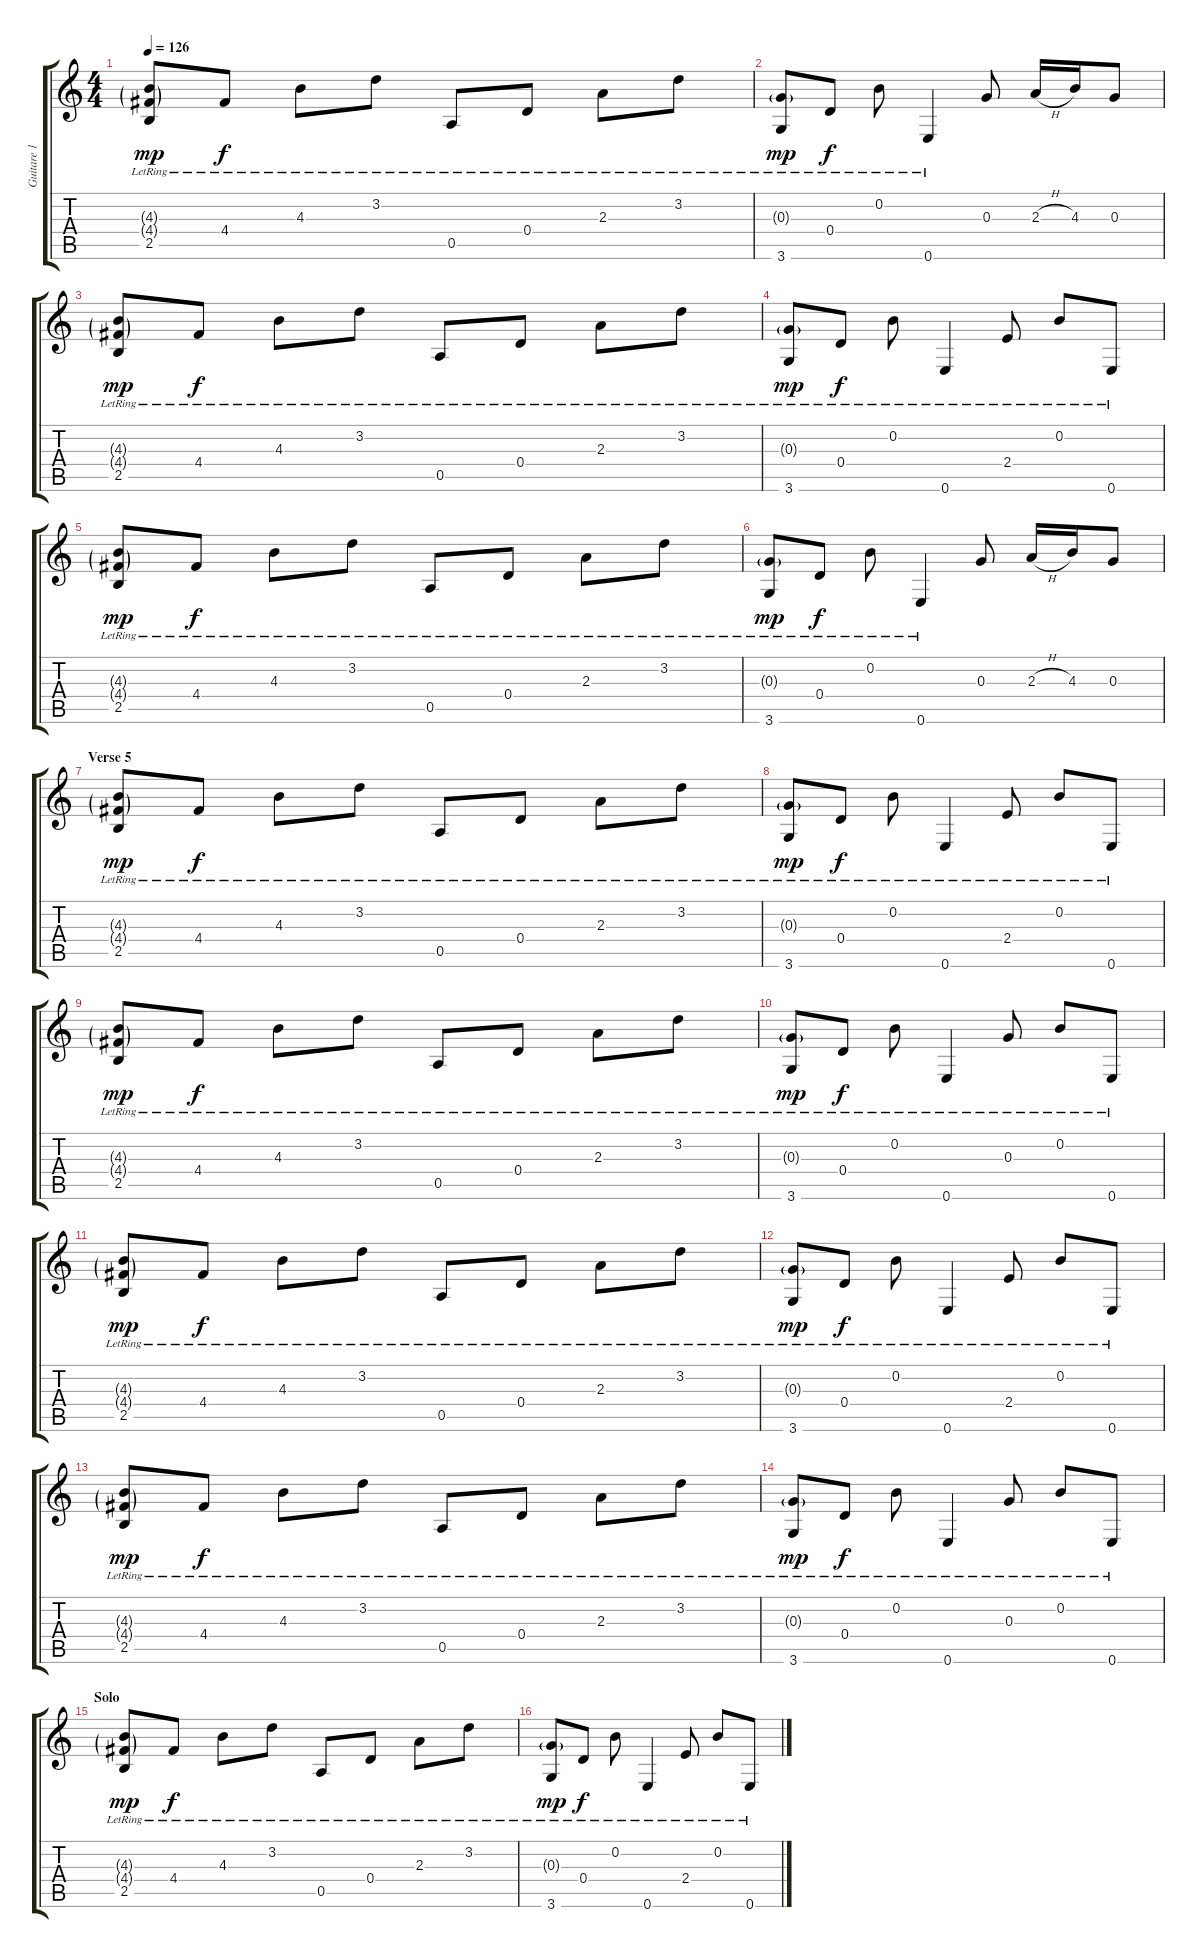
\track ("Guitare 1 (Rythm)" "Guitare 1 ") {instrument acousticguitarsteel}
\staff {score tabs}
\tuning (E4 B3 G3 D3 A2 E2) {hide}
\ts (4 4)
\tempo 126
\clef g2
\ks c
(4.3{g} 4.4{g lr} 2.5{lr}).8{dy mp} 4.4{lr}.8{dy f} 4.3{lr}.8 3.2{lr}.8 0.5{lr}.8 0.4{lr}.8 2.3{lr}.8 3.2{lr}.8 |
(0.3{g} 3.6{lr}).8{dy mp} 0.4{lr}.8{dy f} 0.2{lr}.8 0.6{lr}.4 0.3.8 2.3{h}.16 4.3.16 0.3.8 |
(4.3{g lr} 4.4{g} 2.5{lr}).8{dy mp} 4.4{lr}.8{dy f} 4.3{lr}.8 3.2{lr}.8 0.5{lr}.8 0.4{lr}.8 2.3{lr}.8 3.2{lr}.8 |
(0.3{g} 3.6{lr}).8{dy mp} 0.4{lr}.8{dy f} 0.2{lr}.8 0.6{lr}.4 2.4{lr}.8 0.2{lr}.8 0.6{lr}.8 |
(4.3{g} 4.4{g lr} 2.5{lr}).8{dy mp} 4.4{lr}.8{dy f} 4.3{lr}.8 3.2{lr}.8 0.5{lr}.8 0.4{lr}.8 2.3{lr}.8 3.2{lr}.8 |
(0.3{g} 3.6{lr}).8{dy mp} 0.4{lr}.8{dy f} 0.2{lr}.8 0.6{lr}.4 0.3.8 2.3{h}.16 4.3.16 0.3.8 |
\section ("" "Verse 5")
(4.3{g lr} 4.4{g} 2.5{lr}).8{dy mp} 4.4{lr}.8{dy f} 4.3{lr}.8 3.2{lr}.8 0.5{lr}.8 0.4{lr}.8 2.3{lr}.8 3.2{lr}.8 |
(0.3{g} 3.6{lr}).8{dy mp} 0.4{lr}.8{dy f} 0.2{lr}.8 0.6{lr}.4 2.4{lr}.8 0.2{lr}.8 0.6{lr}.8 |
(4.3{g} 4.4{g lr} 2.5{lr}).8{dy mp} 4.4{lr}.8{dy f} 4.3{lr}.8 3.2{lr}.8 0.5{lr}.8 0.4{lr}.8 2.3{lr}.8 3.2{lr}.8 |
(0.3{g} 3.6{lr}).8{dy mp} 0.4{lr}.8{dy f} 0.2{lr}.8 0.6{lr}.4 0.3{lr}.8 0.2{lr}.8 0.6{lr}.8 |
(4.3{g lr} 4.4{g} 2.5{lr}).8{dy mp} 4.4{lr}.8{dy f} 4.3{lr}.8 3.2{lr}.8 0.5{lr}.8 0.4{lr}.8 2.3{lr}.8 3.2{lr}.8 |
(0.3{g} 3.6{lr}).8{dy mp} 0.4{lr}.8{dy f} 0.2{lr}.8 0.6{lr}.4 2.4{lr}.8 0.2{lr}.8 0.6{lr}.8 |
(4.3{g} 4.4{g lr} 2.5{lr}).8{dy mp} 4.4{lr}.8{dy f} 4.3{lr}.8 3.2{lr}.8 0.5{lr}.8 0.4{lr}.8 2.3{lr}.8 3.2{lr}.8 |
(0.3{g} 3.6{lr}).8{dy mp} 0.4{lr}.8{dy f} 0.2{lr}.8 0.6{lr}.4 0.3{lr}.8 0.2{lr}.8 0.6{lr}.8 |
\section ("" "Solo")
(4.3{g lr} 4.4{g} 2.5{lr}).8{dy mp} 4.4{lr}.8{dy f} 4.3{lr}.8 3.2{lr}.8 0.5{lr}.8 0.4{lr}.8 2.3{lr}.8 3.2{lr}.8 |
(0.3{g} 3.6{lr}).8{dy mp} 0.4{lr}.8{dy f} 0.2{lr}.8 0.6{lr}.4 2.4{lr}.8 0.2{lr}.8 0.6{lr}.8
